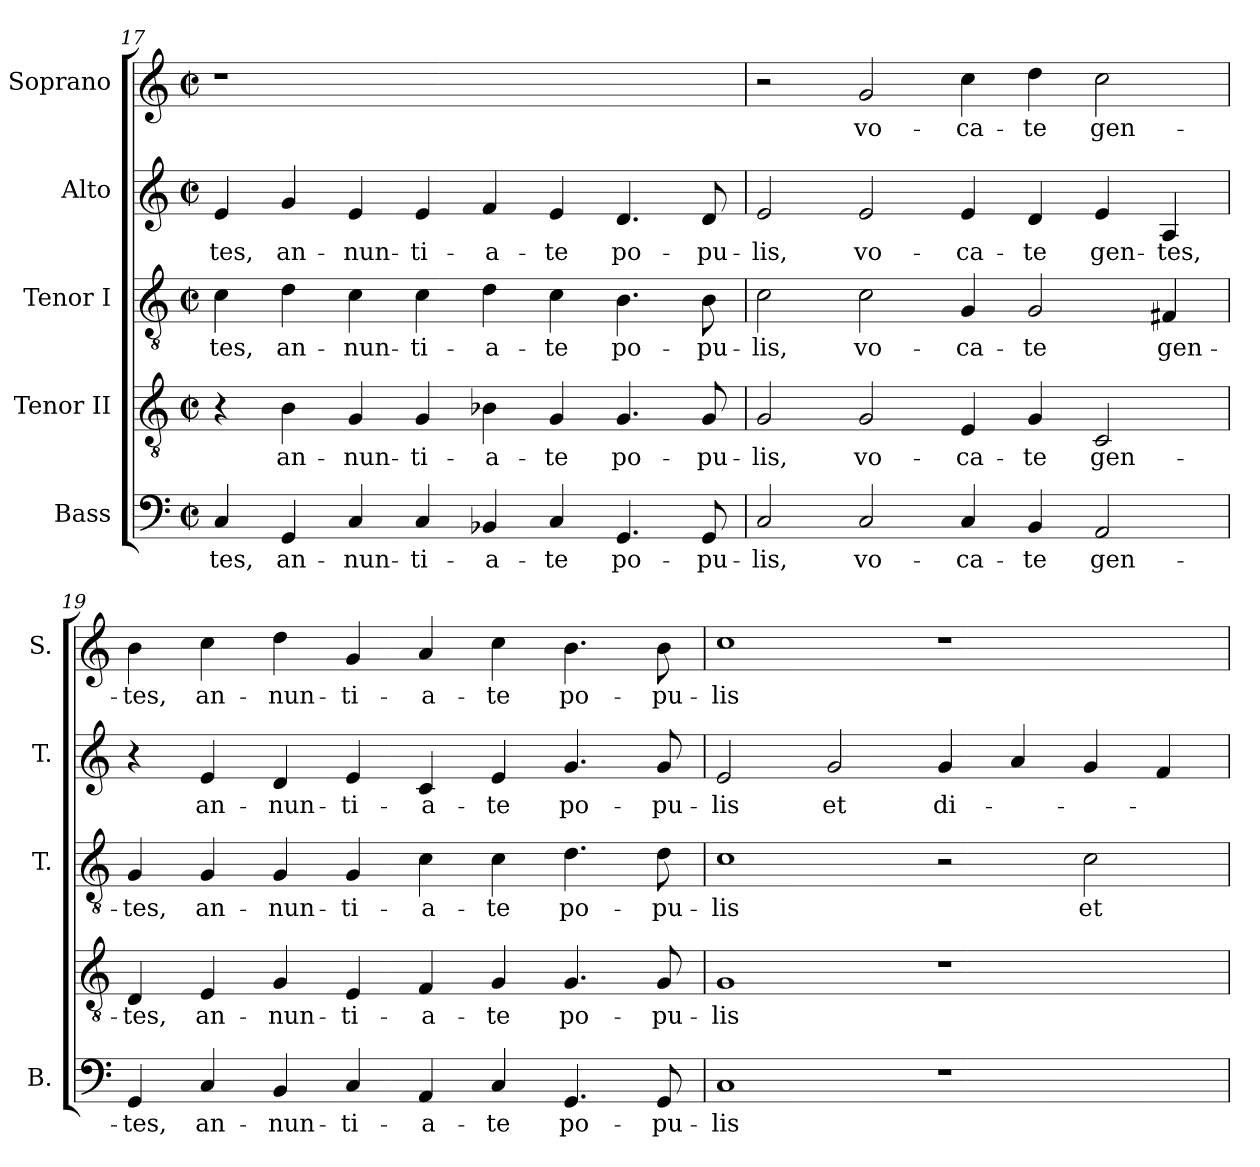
**kern	**text	**kern	**text	**kern	**text	**kern	**text	**kern	**text
*part5	*part5	*part4	*part4	*part3	*part3	*part2	*part2	*part1	*part1
*staff5	*staff5	*staff4	*staff4	*staff3	*staff3	*staff2	*staff2	*staff1	*staff1
*I"Bass	*	*I"Tenor II	*	*I"Tenor I	*	*I"Alto	*	*I"Soprano	*
*I'B.	*	*	*	*I'T.	*	*I'T.	*	*I'S.	*
!!LO:LB:g=z
*clefF4	*	*clefGv2	*	*clefGv2	*	*clefG2	*	*clefG2	*
*	*	*	*	*ITrd7c12	*	*ITrd7c12	*	*	*
*k[]	*	*k[]	*	*k[]	*	*k[]	*	*k[]	*
*C:	*	*C:	*	*C:	*	*C:	*	*C:	*
*M2/2	*	*M2/2	*	*M2/2	*	*M2/2	*	*M2/2	*
*met(c|)	*	*met(c|)	*	*met(c|)	*	*met(c|)	*	*met(c|)	*
=17	=17	=17	=17	=17	=17	=17	=17	=17	=17
!	!LO:LY:b:color=#000000	!	!	!	!	!	!	!	!
!	!	!	!	!	!LO:LY:b:color=#000000	!	!	!	!
!	!	!	!	!	!	!	!LO:LY:b:color=#000000	!LO:N:vis=1	!
4Ci/	-tes,	4r	.	4Ci\	-tes,	4Ei/	-tes,	1r	.
!	!LO:LY:b:color=#000000	!	!	!	!	!	!	!	!
!	!	!	!LO:LY:b:color=#000000	!	!	!	!	!	!
!	!	!	!	!	!LO:LY:b:color=#000000	!	!	!	!
!	!	!	!	!	!	!	!LO:LY:b:color=#000000	!	!
4GGi/	an-	4Bi\	an-	4Di\	an-	4Gi/	an-	.	.
!	!LO:LY:b:color=#000000	!	!	!	!	!	!	!	!
!	!	!	!LO:LY:b:color=#000000	!	!	!	!	!	!
!	!	!	!	!	!LO:LY:b:color=#000000	!	!	!	!
!	!	!	!	!	!	!	!LO:LY:b:color=#000000	!	!
4Ci/	-nun-	4Gi/	-nun-	4Ci\	-nun-	4Ei/	-nun-	.	.
!	!LO:LY:b:color=#000000	!	!	!	!	!	!	!	!
!	!	!	!LO:LY:b:color=#000000	!	!	!	!	!	!
!	!	!	!	!	!LO:LY:b:color=#000000	!	!	!	!
!	!	!	!	!	!	!	!LO:LY:b:color=#000000	!	!
4Ci/	-ti-	4Gi/	-ti-	4Ci\	-ti-	4Ei/	-ti-	.	.
!	!LO:LY:b:color=#000000	!	!	!	!	!	!	!	!
!	!	!	!LO:LY:b:color=#000000	!	!	!	!	!	!
!	!	!	!	!	!LO:LY:b:color=#000000	!	!	!	!
!	!	!	!	!	!	!	!LO:LY:b:color=#000000	!	!
4BB-Xi/	-a-	4B-Xi\	-a-	4Di\	-a-	4Fi/	-a-	1ryy	.
!	!LO:LY:b:color=#000000	!	!	!	!	!	!	!	!
!	!	!	!LO:LY:b:color=#000000	!	!	!	!	!	!
!	!	!	!	!	!LO:LY:b:color=#000000	!	!	!	!
!	!	!	!	!	!	!	!LO:LY:b:color=#000000	!	!
4Ci/	-te	4Gi/	-te	4Ci\	-te	4Ei/	-te	.	.
!	!LO:LY:b:color=#000000	!	!	!	!	!	!	!	!
!	!	!	!LO:LY:b:color=#000000	!	!	!	!	!	!
!	!	!	!	!	!LO:LY:b:color=#000000	!	!	!	!
!	!	!	!	!	!	!	!LO:LY:b:color=#000000	!	!
4.GGi/	po-	4.Gi/	po-	4.BBi\	po-	4.Di/	po-	.	.
!	!LO:LY:b:color=#000000	!	!	!	!	!	!	!	!
!	!	!	!LO:LY:b:color=#000000	!	!	!	!	!	!
!	!	!	!	!	!LO:LY:b:color=#000000	!	!	!	!
!	!	!	!	!	!	!	!LO:LY:b:color=#000000	!	!
8GGi/	-pu-	8Gi/	-pu-	8BBi\	-pu-	8Di/	-pu-	.	.
=18	=18	=18	=18	=18	=18	=18	=18	=18	=18
!	!LO:LY:b:color=#000000	!	!	!	!	!	!	!	!
!	!	!	!LO:LY:b:color=#000000	!	!	!	!	!	!
!	!	!	!	!	!LO:LY:b:color=#000000	!	!	!	!
!	!	!	!	!	!	!	!LO:LY:b:color=#000000	!	!
2Ci/	-lis,	2Gi/	-lis,	2Ci\	-lis,	2Ei/	-lis,	2r	.
!	!LO:LY:b:color=#000000	!	!	!	!	!	!	!	!
!	!	!	!LO:LY:b:color=#000000	!	!	!	!	!	!
!	!	!	!	!	!LO:LY:b:color=#000000	!	!	!	!
!	!	!	!	!	!	!	!LO:LY:b:color=#000000	!	!
!	!	!	!	!	!	!	!	!	!LO:LY:b:color=#000000
2Ci/	vo-	2Gi/	vo-	2Ci\	vo-	2Ei/	vo-	2gi/	vo-
!	!LO:LY:b:color=#000000	!	!	!	!	!	!	!	!
!	!	!	!LO:LY:b:color=#000000	!	!	!	!	!	!
!	!	!	!	!	!LO:LY:b:color=#000000	!	!	!	!
!	!	!	!	!	!	!	!LO:LY:b:color=#000000	!	!
!	!	!	!	!	!	!	!	!	!LO:LY:b:color=#000000
4Ci/	-ca-	4Ei/	-ca-	4GGi/	-ca-	4Ei/	-ca-	4cci\	-ca-
!	!LO:LY:b:color=#000000	!	!	!	!	!	!	!	!
!	!	!	!LO:LY:b:color=#000000	!	!	!	!	!	!
!	!	!	!	!	!LO:LY:b:color=#000000	!	!	!	!
!	!	!	!	!	!	!	!LO:LY:b:color=#000000	!	!
!	!	!	!	!	!	!	!	!	!LO:LY:b:color=#000000
4BBi/	-te	4Gi/	-te	2GGi/	-te	4Di/	-te	4ddi\	-te
!	!LO:LY:b:color=#000000	!	!	!	!	!	!	!	!
!	!	!	!LO:LY:b:color=#000000	!	!	!	!	!	!
!	!	!	!	!	!	!	!LO:LY:b:color=#000000	!	!
!	!	!	!	!	!	!	!	!	!LO:LY:b:color=#000000
2AAi/	gen-	2Ci/	gen-	.	.	4Ei/	gen-	2cci\	gen-
!	!	!	!	!	!LO:LY:b:color=#000000	!	!	!	!
!	!	!	!	!	!	!	!LO:LY:b:color=#000000	!	!
.	.	.	.	4FF#Xi/	gen-	4AAi/	-tes,	.	.
=19	=19	=19	=19	=19	=19	=19	=19	=19	=19
!	!LO:LY:b:color=#000000	!	!	!	!	!	!	!	!
!	!	!	!LO:LY:b:color=#000000	!	!	!	!	!	!
!	!	!	!	!	!LO:LY:b:color=#000000	!	!	!	!
!	!	!	!	!	!	!	!	!	!LO:LY:b:color=#000000
4GGi/	-tes,	4Di/	-tes,	4GGi/	-tes,	4r	.	4bi\	-tes,
!	!LO:LY:b:color=#000000	!	!	!	!	!	!	!	!
!	!	!	!LO:LY:b:color=#000000	!	!	!	!	!	!
!	!	!	!	!	!LO:LY:b:color=#000000	!	!	!	!
!	!	!	!	!	!	!	!LO:LY:b:color=#000000	!	!
!	!	!	!	!	!	!	!	!	!LO:LY:b:color=#000000
4Ci/	an-	4Ei/	an-	4GGi/	an-	4Ei/	an-	4cci\	an-
!	!LO:LY:b:color=#000000	!	!	!	!	!	!	!	!
!	!	!	!LO:LY:b:color=#000000	!	!	!	!	!	!
!	!	!	!	!	!LO:LY:b:color=#000000	!	!	!	!
!	!	!	!	!	!	!	!LO:LY:b:color=#000000	!	!
!	!	!	!	!	!	!	!	!	!LO:LY:b:color=#000000
4BBi/	-nun-	4Gi/	-nun-	4GGi/	-nun-	4Di/	-nun-	4ddi\	-nun-
!	!LO:LY:b:color=#000000	!	!	!	!	!	!	!	!
!	!	!	!LO:LY:b:color=#000000	!	!	!	!	!	!
!	!	!	!	!	!LO:LY:b:color=#000000	!	!	!	!
!	!	!	!	!	!	!	!LO:LY:b:color=#000000	!	!
!	!	!	!	!	!	!	!	!	!LO:LY:b:color=#000000
4Ci/	-ti-	4Ei/	-ti-	4GGi/	-ti-	4Ei/	-ti-	4gi/	-ti-
!	!LO:LY:b:color=#000000	!	!	!	!	!	!	!	!
!	!	!	!LO:LY:b:color=#000000	!	!	!	!	!	!
!	!	!	!	!	!LO:LY:b:color=#000000	!	!	!	!
!	!	!	!	!	!	!	!LO:LY:b:color=#000000	!	!
!	!	!	!	!	!	!	!	!	!LO:LY:b:color=#000000
4AAi/	-a-	4Fi/	-a-	4Ci\	-a-	4Ci/	-a-	4ai/	-a-
!	!LO:LY:b:color=#000000	!	!	!	!	!	!	!	!
!	!	!	!LO:LY:b:color=#000000	!	!	!	!	!	!
!	!	!	!	!	!LO:LY:b:color=#000000	!	!	!	!
!	!	!	!	!	!	!	!LO:LY:b:color=#000000	!	!
!	!	!	!	!	!	!	!	!	!LO:LY:b:color=#000000
4Ci/	-te	4Gi/	-te	4Ci\	-te	4Ei/	-te	4cci\	-te
!	!LO:LY:b:color=#000000	!	!	!	!	!	!	!	!
!	!	!	!LO:LY:b:color=#000000	!	!	!	!	!	!
!	!	!	!	!	!LO:LY:b:color=#000000	!	!	!	!
!	!	!	!	!	!	!	!LO:LY:b:color=#000000	!	!
!	!	!	!	!	!	!	!	!	!LO:LY:b:color=#000000
4.GGi/	po-	4.Gi/	po-	4.Di\	po-	4.Gi/	po-	4.bi\	po-
!	!LO:LY:b:color=#000000	!	!	!	!	!	!	!	!
!	!	!	!LO:LY:b:color=#000000	!	!	!	!	!	!
!	!	!	!	!	!LO:LY:b:color=#000000	!	!	!	!
!	!	!	!	!	!	!	!LO:LY:b:color=#000000	!	!
!	!	!	!	!	!	!	!	!	!LO:LY:b:color=#000000
8GGi/	-pu-	8Gi/	-pu-	8Di\	-pu-	8Gi/	-pu-	8bi\	-pu-
!!LO:PB:g=z
=20	=20	=20	=20	=20	=20	=20	=20	=20	=20
!	!LO:LY:b:color=#000000	!	!	!	!	!	!	!	!
!	!	!	!LO:LY:b:color=#000000	!	!	!	!	!	!
!	!	!	!	!	!LO:LY:b:color=#000000	!	!	!	!
!	!	!	!	!	!	!	!LO:LY:b:color=#000000	!	!
!	!	!	!	!	!	!	!	!	!LO:LY:b:color=#000000
1Ci	-lis	1Gi	-lis	1Ci	-lis	2Ei/	-lis	1cci	-lis
!	!	!	!	!	!	!	!LO:LY:b:color=#000000	!	!
.	.	.	.	.	.	2Gi/	et	.	.
!	!	!	!	!	!	!	!LO:LY:b:color=#000000	!	!
1r	.	1r	.	2r	.	4Gi/	di-	1r	.
.	.	.	.	.	.	4Ai/	.	.	.
!	!	!	!	!	!LO:LY:b:color=#000000	!	!	!	!
.	.	.	.	2Ci\	et	4Gi/	.	.	.
.	.	.	.	.	.	4Fi/	.	.	.
=	=	=	=	=	=	=	=	=	=
*-	*-	*-	*-	*-	*-	*-	*-	*-	*-
